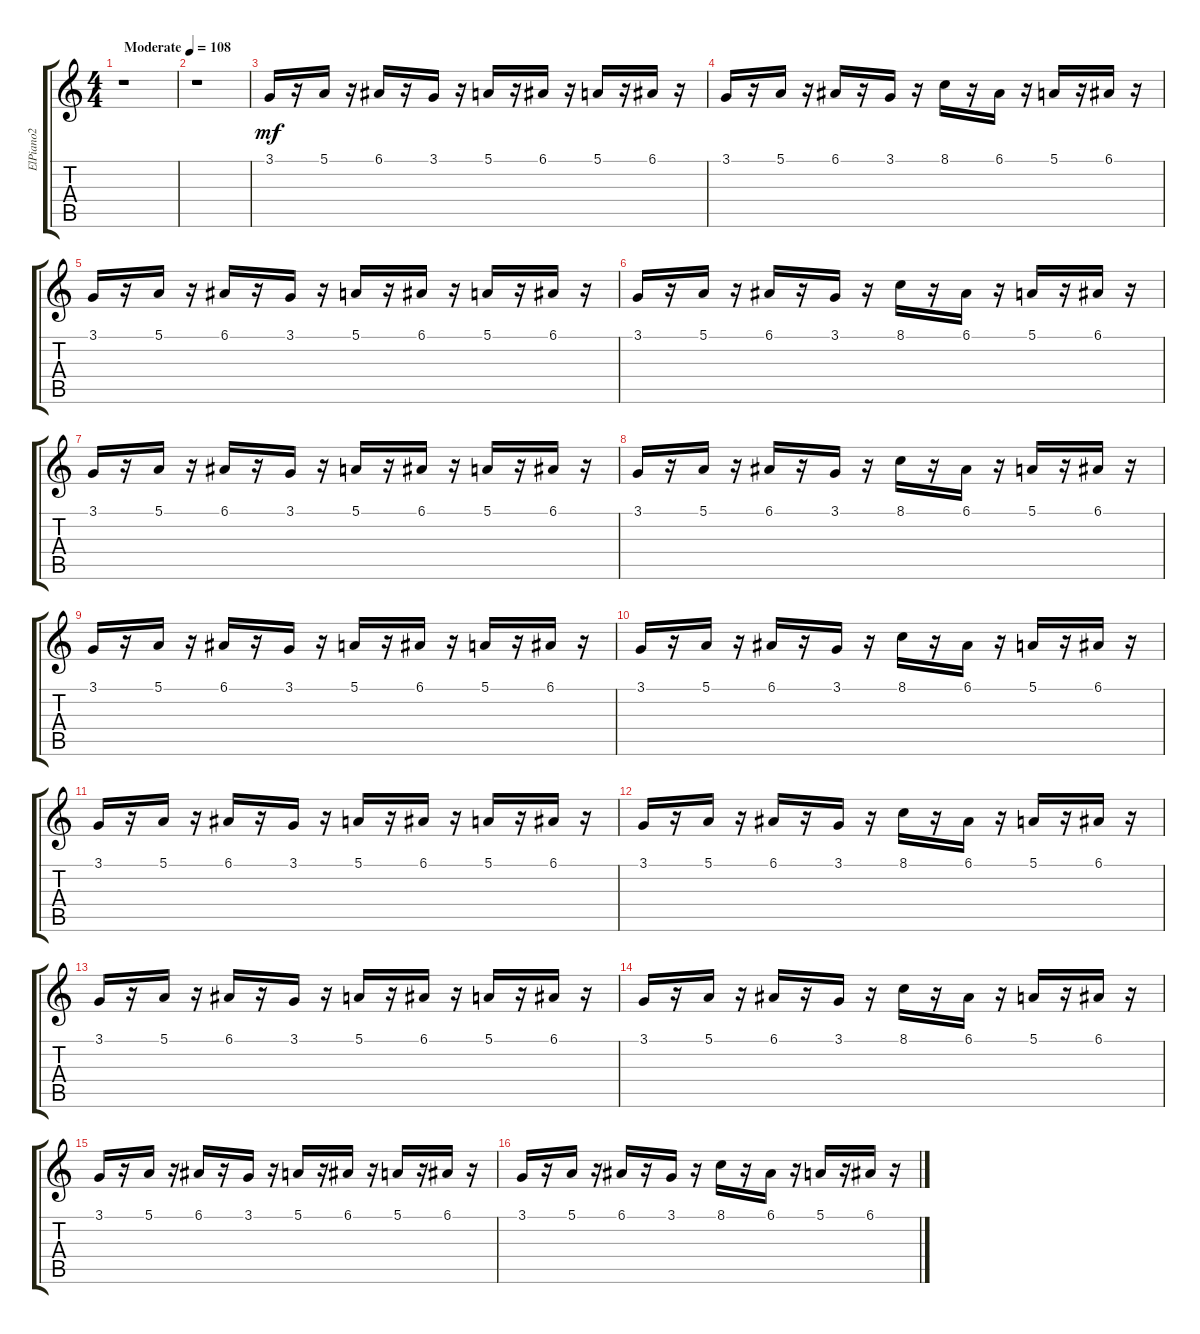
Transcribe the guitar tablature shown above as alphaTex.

\track ("ElPiano2" "ElPiano2") {instrument electricgrandpiano}
\staff {score tabs}
\tuning (E4 B3 G3 D3 A2 E2) {hide}
\ts (4 4)
\tempo (108 "Moderate")
\clef g2
\ks c
r.1{dy mf instrument electricgrandpiano} |
r.1 |
3.1.16 r.16 5.1.16 r.16 6.1.16 r.16 3.1.16 r.16 5.1.16 r.16 6.1.16 r.16 5.1.16 r.16 6.1.16 r.16 |
3.1.16 r.16 5.1.16 r.16 6.1.16 r.16 3.1.16 r.16 8.1.16 r.16 6.1.16 r.16 5.1.16 r.16 6.1.16 r.16 |
3.1.16 r.16 5.1.16 r.16 6.1.16 r.16 3.1.16 r.16 5.1.16 r.16 6.1.16 r.16 5.1.16 r.16 6.1.16 r.16 |
3.1.16 r.16 5.1.16 r.16 6.1.16 r.16 3.1.16 r.16 8.1.16 r.16 6.1.16 r.16 5.1.16 r.16 6.1.16 r.16 |
3.1.16 r.16 5.1.16 r.16 6.1.16 r.16 3.1.16 r.16 5.1.16 r.16 6.1.16 r.16 5.1.16 r.16 6.1.16 r.16 |
3.1.16 r.16 5.1.16 r.16 6.1.16 r.16 3.1.16 r.16 8.1.16 r.16 6.1.16 r.16 5.1.16 r.16 6.1.16 r.16 |
3.1.16 r.16 5.1.16 r.16 6.1.16 r.16 3.1.16 r.16 5.1.16 r.16 6.1.16 r.16 5.1.16 r.16 6.1.16 r.16 |
3.1.16 r.16 5.1.16 r.16 6.1.16 r.16 3.1.16 r.16 8.1.16 r.16 6.1.16 r.16 5.1.16 r.16 6.1.16 r.16 |
3.1.16 r.16 5.1.16 r.16 6.1.16 r.16 3.1.16 r.16 5.1.16 r.16 6.1.16 r.16 5.1.16 r.16 6.1.16 r.16 |
3.1.16 r.16 5.1.16 r.16 6.1.16 r.16 3.1.16 r.16 8.1.16 r.16 6.1.16 r.16 5.1.16 r.16 6.1.16 r.16 |
3.1.16 r.16 5.1.16 r.16 6.1.16 r.16 3.1.16 r.16 5.1.16 r.16 6.1.16 r.16 5.1.16 r.16 6.1.16 r.16 |
3.1.16 r.16 5.1.16 r.16 6.1.16 r.16 3.1.16 r.16 8.1.16 r.16 6.1.16 r.16 5.1.16 r.16 6.1.16 r.16 |
3.1.16 r.16 5.1.16 r.16 6.1.16 r.16 3.1.16 r.16 5.1.16 r.16 6.1.16 r.16 5.1.16 r.16 6.1.16 r.16 |
3.1.16 r.16 5.1.16 r.16 6.1.16 r.16 3.1.16 r.16 8.1.16 r.16 6.1.16 r.16 5.1.16 r.16 6.1.16 r.16
